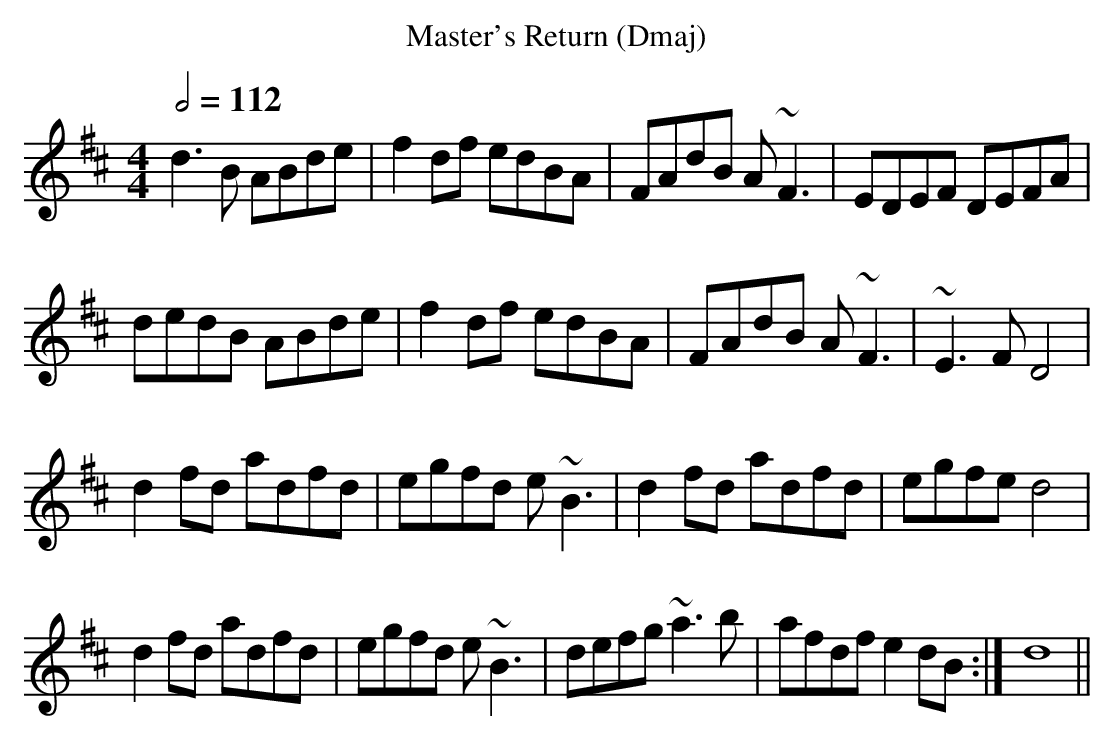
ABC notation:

X:1
T:Master's Return (Dmaj) %1
Q:1/2=112
M:4/4
L:1/8
K:Dmaj
d3B ABde|f2df edBA|FAdB A~F3|EDEF DEFA|
dedB ABde|f2df edBA|FAdB A~F3|~E3F D4|
d2fd adfd|egfd e~B3|d2fd adfd|egfe d4|
d2fd adfd|egfd e~B3|defg ~a3b|afdf e2dB:|d8||
